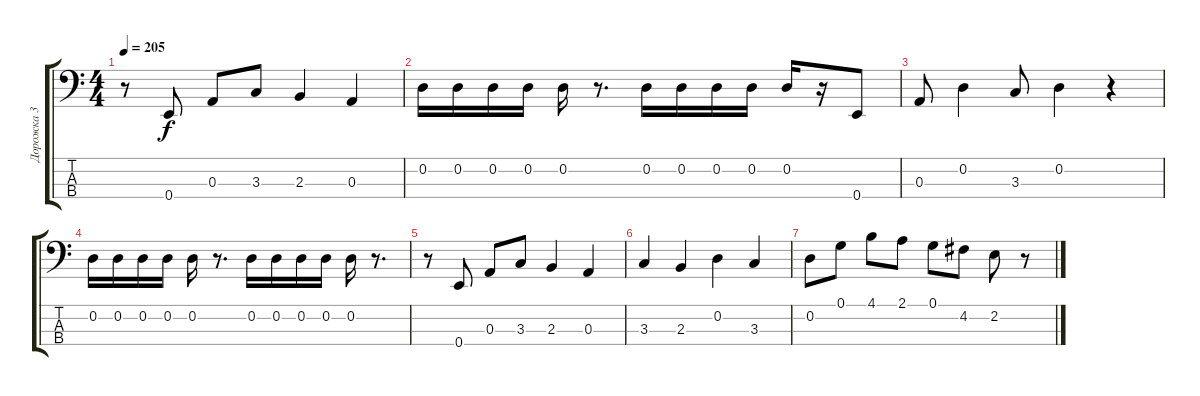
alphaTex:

\track ("Дорожка 3" "Дорожка 3") {instrument electricbassfinger}
\staff {score tabs}
\tuning (G2 D2 A1 E1) {hide}
\ts (4 4)
\tempo 205
\clef f4
\ks c
r.8{dy f} 0.4.8 0.3.8 3.3.8 2.3.4 0.3.4 |
0.2.16 0.2.16 0.2.16 0.2.16 0.2.16 r.8{d} 0.2.16 0.2.16 0.2.16 0.2.16 0.2.16 r.16 0.4.8 |
0.3.8 0.2.4 3.3.8 0.2.4 r.4 |
0.2.16 0.2.16 0.2.16 0.2.16 0.2.16 r.8{d} 0.2.16 0.2.16 0.2.16 0.2.16 0.2.16 r.8{d} |
r.8 0.4.8 0.3.8 3.3.8 2.3.4 0.3.4 |
3.3.4 2.3.4 0.2.4 3.3.4 |
0.2.8 0.1.8 4.1.8 2.1.8 0.1.8 4.2.8 2.2.8 r.8
